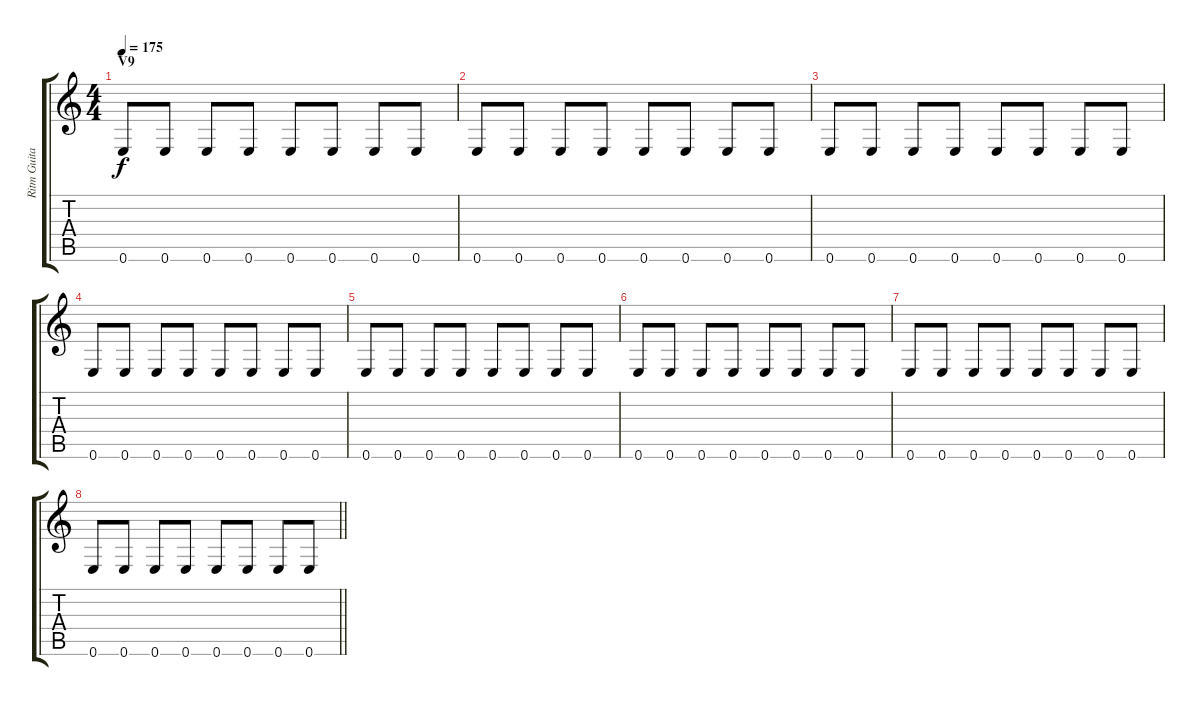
\track ("Ritm Guitar (Serg)" "Ritm Guita") {instrument distortionguitar}
\staff {score tabs}
\tuning (E4 B3 G3 D3 A2 E2) {hide}
\ts (4 4)
\section ("" "V9")
\tempo 175
\clef g2
\ks c
0.6.8{dy f} 0.6.8 0.6.8 0.6.8 0.6.8 0.6.8 0.6.8 0.6.8 |
0.6.8 0.6.8 0.6.8 0.6.8 0.6.8 0.6.8 0.6.8 0.6.8 |
0.6.8 0.6.8 0.6.8 0.6.8 0.6.8 0.6.8 0.6.8 0.6.8 |
0.6.8 0.6.8 0.6.8 0.6.8 0.6.8 0.6.8 0.6.8 0.6.8 |
0.6.8 0.6.8 0.6.8 0.6.8 0.6.8 0.6.8 0.6.8 0.6.8 |
0.6.8 0.6.8 0.6.8 0.6.8 0.6.8 0.6.8 0.6.8 0.6.8 |
0.6.8 0.6.8 0.6.8 0.6.8 0.6.8 0.6.8 0.6.8 0.6.8 |
\barLineRight lightlight
0.6.8 0.6.8 0.6.8 0.6.8 0.6.8 0.6.8 0.6.8 0.6.8
